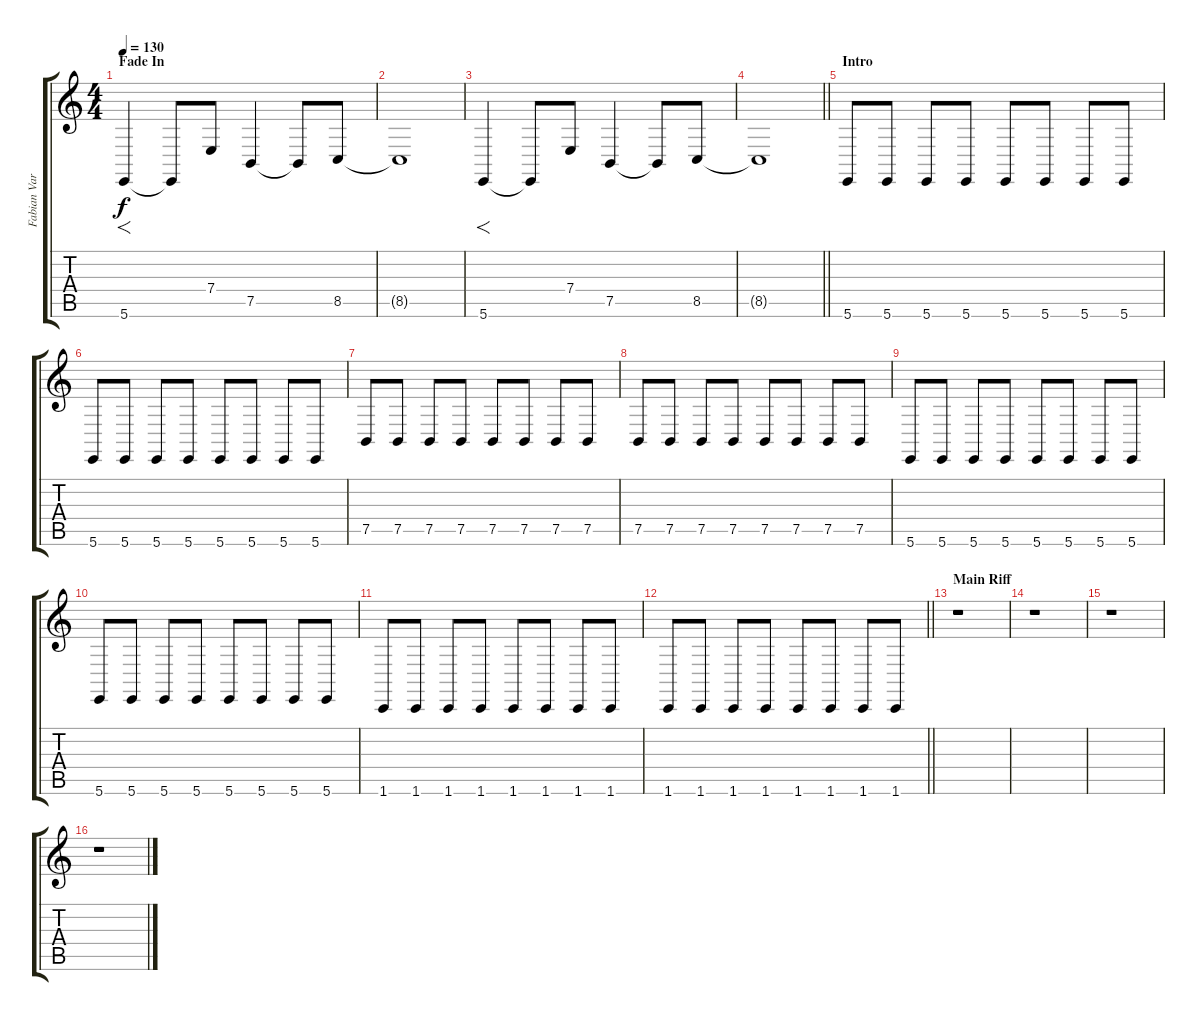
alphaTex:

\track ("Fabian Varesi" "Fabian Var") {instrument lead1square}
\staff {score tabs}
\tuning (B3 G3 D3 A2 E2 B1) {hide}
\ts (4 4)
\section ("" "Fade In")
\tempo 130
\clef g2
\ks c
5.6.4{f dy f instrument synthstrings2} 5.6{t}.8 7.4.8 7.5.4 7.5{t}.8 8.5.8 |
8.5{t}.1 |
5.6.4{f} 5.6{t}.8 7.4.8 7.5.4 7.5{t}.8 8.5.8 |
\barLineRight lightlight
8.5{t}.1 |
\section ("" "Intro")
5.6.8{instrument lead1square} 5.6.8 5.6.8 5.6.8 5.6.8 5.6.8 5.6.8 5.6.8 |
5.6.8 5.6.8 5.6.8 5.6.8 5.6.8 5.6.8 5.6.8 5.6.8 |
7.5.8 7.5.8 7.5.8 7.5.8 7.5.8 7.5.8 7.5.8 7.5.8 |
7.5.8 7.5.8 7.5.8 7.5.8 7.5.8 7.5.8 7.5.8 7.5.8 |
5.6.8 5.6.8 5.6.8 5.6.8 5.6.8 5.6.8 5.6.8 5.6.8 |
5.6.8 5.6.8 5.6.8 5.6.8 5.6.8 5.6.8 5.6.8 5.6.8 |
1.6.8 1.6.8 1.6.8 1.6.8 1.6.8 1.6.8 1.6.8 1.6.8 |
\barLineRight lightlight
1.6.8 1.6.8 1.6.8 1.6.8 1.6.8 1.6.8 1.6.8 1.6.8 |
\section ("" "Main Riff")
r.1 |
r.1 |
r.1 |
r.1
